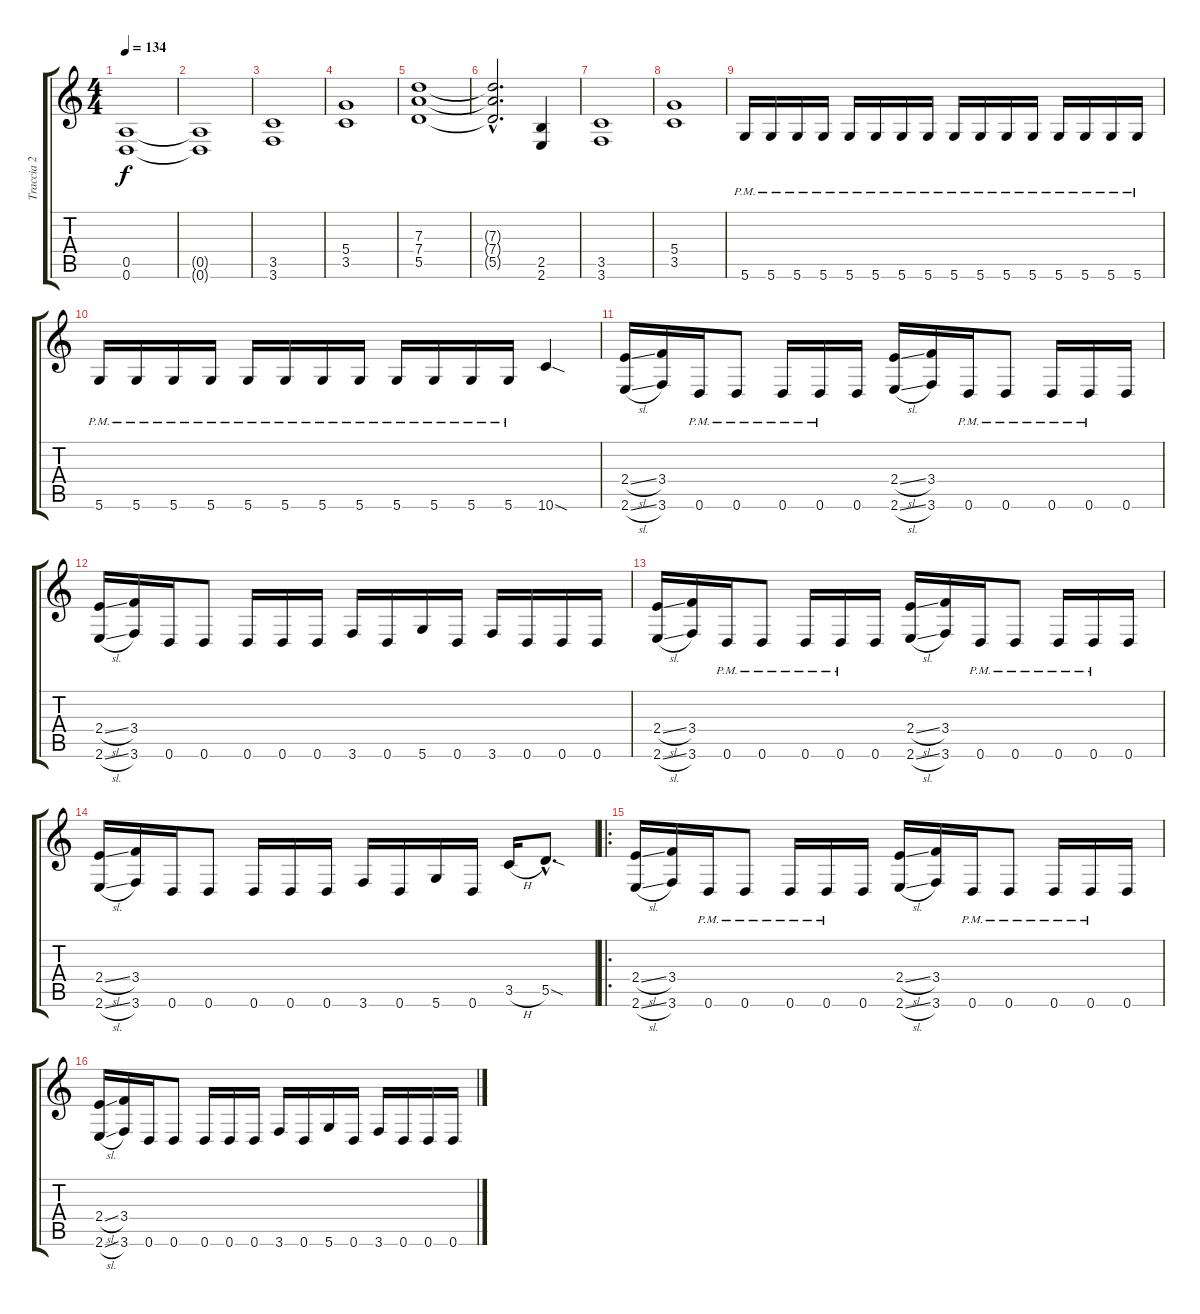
\track ("Traccia 2" "Traccia 2") {instrument distortionguitar}
\staff {score tabs}
\tuning (E4 B3 G3 D3 A2 D2) {hide}
\ts (4 4)
\tempo 134
\clef g2
\ks c
(0.5 0.6).1{dy f instrument distortionguitar} |
(0.5{t} 0.6{t}).1 |
(3.5 3.6).1 |
(5.4 3.5).1 |
(7.3 7.4 5.5).1 |
(7.3{hac t} 7.4{hac t} 5.5{hac t}).2{d} (2.5 2.6).4 |
(3.5 3.6).1 |
(5.4 3.5).1 |
5.6{pm}.16 5.6{pm}.16 5.6{pm}.16 5.6{pm}.16 5.6{pm}.16 5.6{pm}.16 5.6{pm}.16 5.6{pm}.16 5.6{pm}.16 5.6{pm}.16 5.6{pm}.16 5.6{pm}.16 5.6{pm}.16 5.6{pm}.16 5.6{pm}.16 5.6{pm}.16 |
5.6{pm}.16 5.6{pm}.16 5.6{pm}.16 5.6{pm}.16 5.6{pm}.16 5.6{pm}.16 5.6{pm}.16 5.6{pm}.16 5.6{pm}.16 5.6{pm}.16 5.6{pm}.16 5.6{pm}.16 10.6{sod}.4 |
(2.4{sl} 2.6{sl}).16 (3.4 3.6).16 0.6{pm}.16 0.6{pm}.8 0.6{pm}.16 0.6{pm}.16 0.6.16 (2.4{sl} 2.6{sl}).16 (3.4 3.6).16 0.6{pm}.16 0.6{pm}.8 0.6{pm}.16 0.6{pm}.16 0.6.16 |
(2.4{sl} 2.6{sl}).16 (3.4 3.6).16 0.6.16 0.6.8 0.6.16 0.6.16 0.6.16 3.6.16 0.6.16 5.6.16 0.6.16 3.6.16 0.6.16 0.6.16 0.6.16 |
(2.4{sl} 2.6{sl}).16 (3.4 3.6).16 0.6{pm}.16 0.6{pm}.8 0.6{pm}.16 0.6{pm}.16 0.6.16 (2.4{sl} 2.6{sl}).16 (3.4 3.6).16 0.6{pm}.16 0.6{pm}.8 0.6{pm}.16 0.6{pm}.16 0.6.16 |
(2.4{sl} 2.6{sl}).16 (3.4 3.6).16 0.6.16 0.6.8 0.6.16 0.6.16 0.6.16 3.6.16 0.6.16 5.6.16 0.6.16 3.5{h}.16 5.5{sod hac}.8{d} |
\ro
(2.4{sl} 2.6{sl}).16 (3.4 3.6).16 0.6{pm}.16 0.6{pm}.8 0.6{pm}.16 0.6{pm}.16 0.6.16 (2.4{sl} 2.6{sl}).16 (3.4 3.6).16 0.6{pm}.16 0.6{pm}.8 0.6{pm}.16 0.6{pm}.16 0.6.16 |
(2.4{sl} 2.6{sl}).16 (3.4 3.6).16 0.6.16 0.6.8 0.6.16 0.6.16 0.6.16 3.6.16 0.6.16 5.6.16 0.6.16 3.6.16 0.6.16 0.6.16 0.6.16
